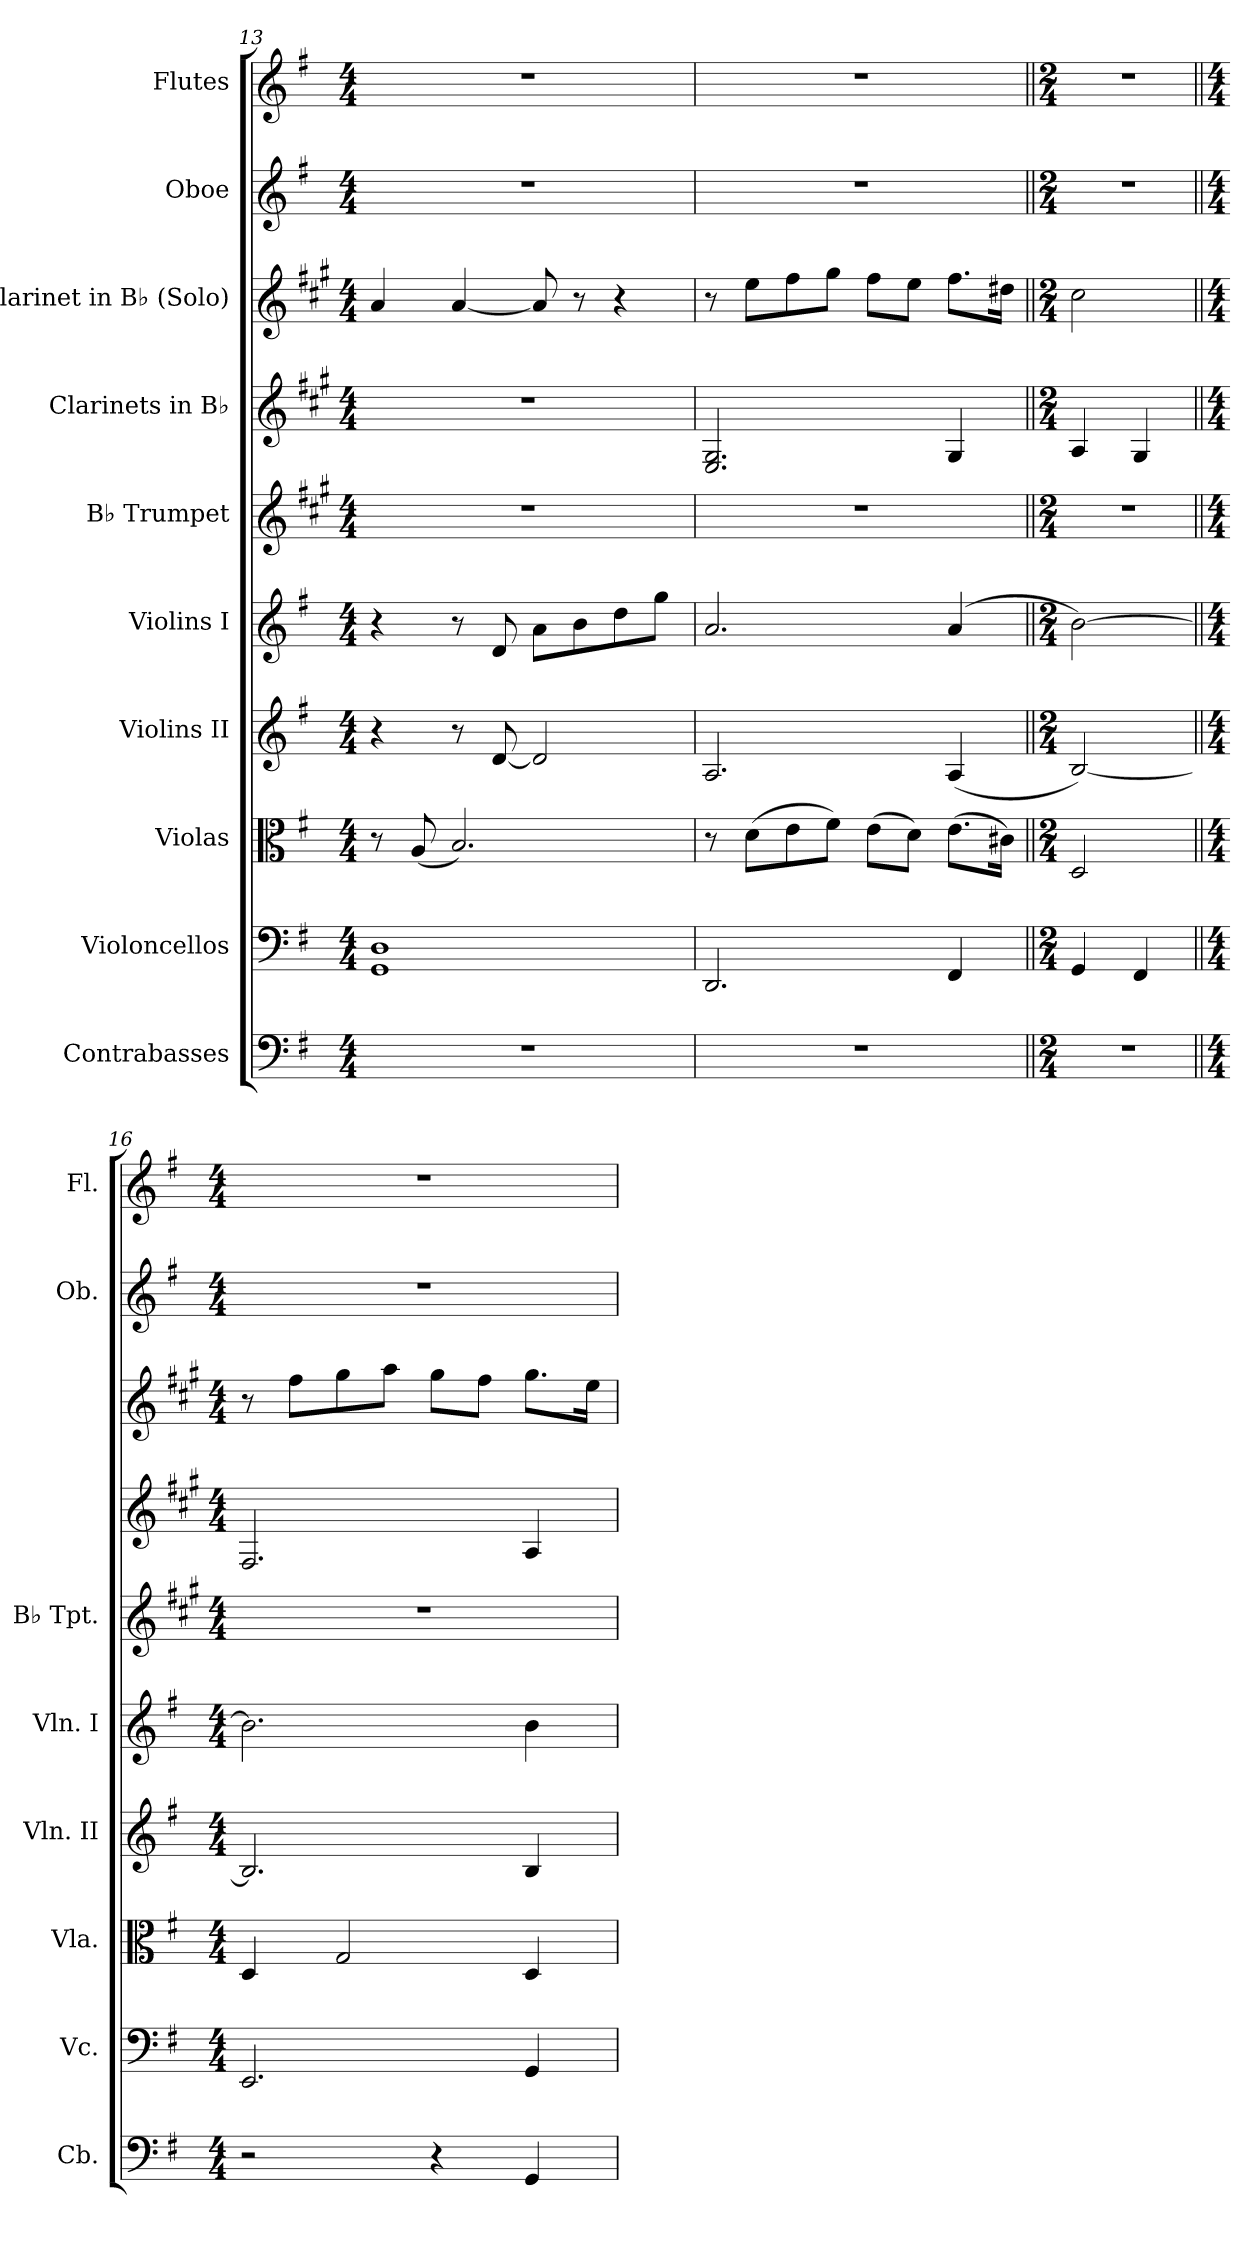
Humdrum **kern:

**kern	**kern	**kern	**kern	**kern	**kern	**kern	**kern	**kern	**kern
*part10	*part9	*part8	*part7	*part6	*part5	*part4	*part3	*part2	*part1
*staff10	*staff9	*staff8	*staff7	*staff6	*staff5	*staff4	*staff3	*staff2	*staff1
*I"Contrabasses	*I"Violoncellos	*I"Violas	*I"Violins II	*I"Violins I	*I"B♭ Trumpet	*I"Clarinets in B♭	*I"Clarinet in B♭ (Solo)	*I"Oboe	*I"Flutes
*I'Cb.	*I'Vc.	*I'Vla.	*I'Vln. II	*I'Vln. I	*I'B♭ Tpt.	*	*	*I'Ob.	*I'Fl.
*clefF4	*clefF4	*clefC3	*clefG2	*clefG2	*clefG2	*clefG2	*clefG2	*clefG2	*clefG2
*ITrd7c12	*	*	*	*	*ITrd1c2	*ITrd1c2	*ITrd1c2	*	*
*k[f#]	*k[f#]	*k[f#]	*k[f#]	*k[f#]	*k[f#]	*k[f#]	*k[f#]	*k[f#]	*k[f#]
*M4/4	*M4/4	*M4/4	*M4/4	*M4/4	*M4/4	*M4/4	*M4/4	*M4/4	*M4/4
=13	=13	=13	=13	=13	=13	=13	=13	=13	=13
1r	1GG 1D	8r	4r	4r	1r	1r	4g/	1r	1r
.	.	(<8A/	.	.	.	.	.	.	.
.	.	2.B/)	8r	8r	.	.	[4g/	.	.
.	.	.	[8d/	8d/	.	.	.	.	.
.	.	.	2d/]	8a\L	.	.	8g/]	.	.
.	.	.	.	8b\	.	.	8r	.	.
.	.	.	.	8dd\	.	.	4r	.	.
.	.	.	.	8gg\J	.	.	.	.	.
!!LO:PB:g=z
=14	=14	=14	=14	=14	=14	=14	=14	=14	=14
1r	2.DD/	8r	2.A/	2.a/	1r	2.D/ 2.F#/	8r	1r	1r
.	.	(>8d\L	.	.	.	.	8dd\L	.	.
.	.	8e\	.	.	.	.	8ee\	.	.
.	.	8f#\J)	.	.	.	.	8ff#\J	.	.
.	.	(>8e\L	.	.	.	.	8ee\L	.	.
.	.	8d\J)	.	.	.	.	8dd\J	.	.
.	4FF#/	(>8.e\L	(<4A/	(<4a/	.	4F#/	8.ee\L	.	.
.	.	16c#X\Jk)	.	.	.	.	16cc#X\Jk	.	.
=15||	=15||	=15||	=15||	=15||	=15||	=15||	=15||	=15||	=15||
*M2/4	*M2/4	*M2/4	*M2/4	*M2/4	*M2/4	*M2/4	*M2/4	*M2/4	*M2/4
2r	4GG/	2D/	[2B/)	[2b\)	2r	4G/	2b\	2r	2r
.	4FF#/	.	.	.	.	4F#/	.	.	.
=16||	=16||	=16||	=16||	=16||	=16||	=16||	=16||	=16||	=16||
*M4/4	*M4/4	*M4/4	*M4/4	*M4/4	*M4/4	*M4/4	*M4/4	*M4/4	*M4/4
2r	2.EE/	4D/	2.B/]	2.b\]	1r	2.E/	8r	1r	1r
.	.	.	.	.	.	.	8ee\L	.	.
.	.	2G/	.	.	.	.	8ff#\	.	.
.	.	.	.	.	.	.	8gg\J	.	.
4r	.	.	.	.	.	.	8ff#\L	.	.
.	.	.	.	.	.	.	8ee\J	.	.
4GGG/	4GG/	4D/	4B/	4b\	.	4G/	8.ff#\L	.	.
.	.	.	.	.	.	.	16dd\Jk	.	.
=	=	=	=	=	=	=	=	=	=
*-	*-	*-	*-	*-	*-	*-	*-	*-	*-
